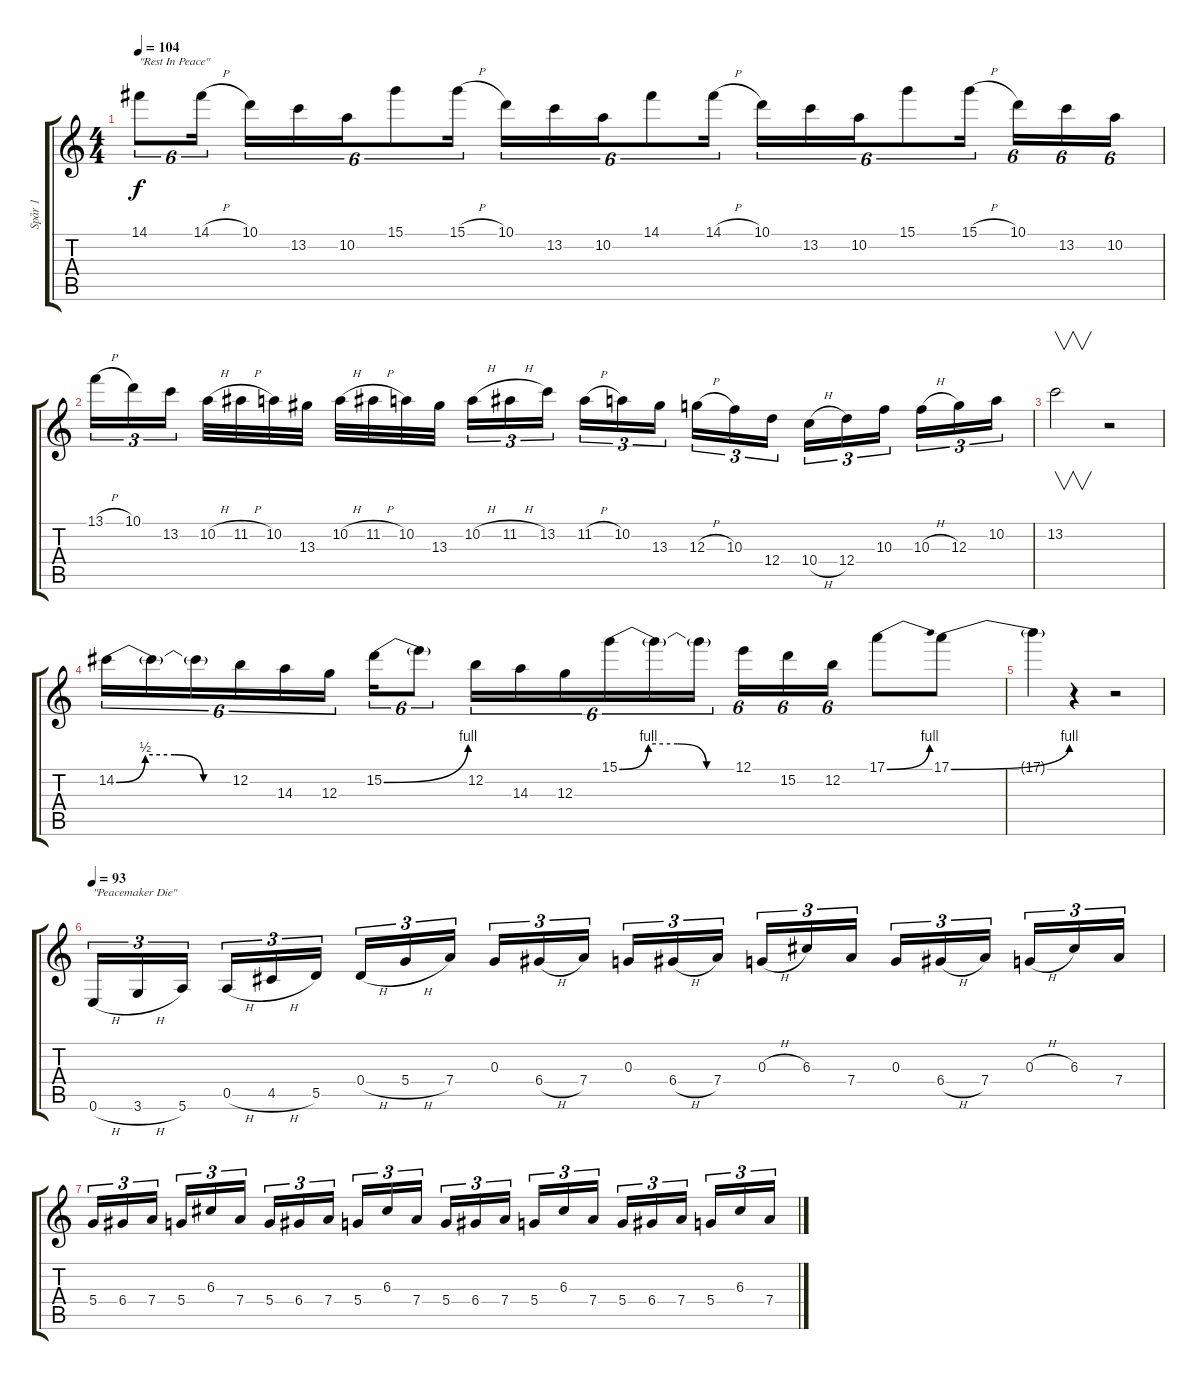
\track ("Spår 1" "Spår 1") {instrument distortionguitar}
\staff {score tabs}
\tuning (E4 B3 G3 D3 A2 E2) {hide}
\ts (4 4)
\tempo 104
\clef g2
\ks c
14.1.8{tu (6 4) txt "\"Rest In Peace\"" dy f} 14.1{h}.16{tu (6 4)} 10.1.16{tu (6 4)} 13.2.16{tu (6 4)} 10.2.16{tu (6 4)} 15.1.8{tu (6 4)} 15.1{h}.16{tu (6 4)} 10.1.16{tu (6 4)} 13.2.16{tu (6 4)} 10.2.16{tu (6 4)} 14.1.8{tu (6 4)} 14.1{h}.16{tu (6 4)} 10.1.16{tu (6 4)} 13.2.16{tu (6 4)} 10.2.16{tu (6 4)} 15.1.8{tu (6 4)} 15.1{h}.16{tu (6 4)} 10.1.16{tu (6 4)} 13.2.16{tu (6 4)} 10.2.16{tu (6 4)} |
13.1{h}.16{tu (3 2)} 10.1.16{tu (3 2)} 13.2.16{tu (3 2)} 10.2{h}.32 11.2{h}.32 10.2.32 13.3.32 10.2{h}.32 11.2{h}.32 10.2.32 13.3.32 10.2{h}.16{tu (3 2)} 11.2{h}.16{tu (3 2)} 13.2.16{tu (3 2)} 11.2{h}.16{tu (3 2)} 10.2.16{tu (3 2)} 13.3.16{tu (3 2)} 12.3{h}.16{tu (3 2)} 10.3.16{tu (3 2)} 12.4.16{tu (3 2)} 10.4{h}.16{tu (3 2)} 12.4.16{tu (3 2)} 10.3.16{tu (3 2)} 10.3{h}.16{tu (3 2)} 12.3.16{tu (3 2)} 10.2.16{tu (3 2)} |
13.2.2{v} r.2 |
14.2{be (custom 0 0 15 2 30 2 45 0 60 0)}.16{tu (6 4)} 14.2{t}.16{tu (6 4)} 14.2{t}.16{tu (6 4)} 12.2.16{tu (6 4)} 14.3.16{tu (6 4)} 12.3.16{tu (6 4)} 15.2{be (bend 0 0 60 4)}.16{tu (6 4)} 15.2{t}.8{tu (6 4)} 12.2.16{tu (6 4)} 14.3.16{tu (6 4)} 12.3.16{tu (6 4)} 15.1{be (custom 0 0 15 4 30 4 45 0 60 0)}.16{tu (6 4)} 15.1{t}.16{tu (6 4)} 15.1{t}.16{tu (6 4)} 12.1.16{tu (6 4)} 15.2.16{tu (6 4)} 12.2.16{tu (6 4)} 17.1{be (bend 0 0 60 4)}.8 17.1{be (bend 0 0 60 4)}.8 |
17.1{t}.4 r.4 r.2 |
\tempo 93
0.6{h}.16{tu (3 2) txt "\"Peacemaker Die\""} 3.6{h}.16{tu (3 2)} 5.6.16{tu (3 2)} 0.5{h}.16{tu (3 2)} 4.5{h}.16{tu (3 2)} 5.5.16{tu (3 2)} 0.4{h}.16{tu (3 2)} 5.4{h}.16{tu (3 2)} 7.4.16{tu (3 2)} 0.3.16{tu (3 2)} 6.4{h}.16{tu (3 2)} 7.4.16{tu (3 2)} 0.3.16{tu (3 2)} 6.4{h}.16{tu (3 2)} 7.4.16{tu (3 2)} 0.3{h}.16{tu (3 2)} 6.3.16{tu (3 2)} 7.4.16{tu (3 2)} 0.3.16{tu (3 2)} 6.4{h}.16{tu (3 2)} 7.4.16{tu (3 2)} 0.3{h}.16{tu (3 2)} 6.3.16{tu (3 2)} 7.4.16{tu (3 2)} |
5.4.16{tu (3 2)} 6.4.16{tu (3 2)} 7.4.16{tu (3 2)} 5.4.16{tu (3 2)} 6.3.16{tu (3 2)} 7.4.16{tu (3 2)} 5.4.16{tu (3 2)} 6.4.16{tu (3 2)} 7.4.16{tu (3 2)} 5.4.16{tu (3 2)} 6.3.16{tu (3 2)} 7.4.16{tu (3 2)} 5.4.16{tu (3 2)} 6.4.16{tu (3 2)} 7.4.16{tu (3 2)} 5.4.16{tu (3 2)} 6.3.16{tu (3 2)} 7.4.16{tu (3 2)} 5.4.16{tu (3 2)} 6.4.16{tu (3 2)} 7.4.16{tu (3 2)} 5.4.16{tu (3 2)} 6.3.16{tu (3 2)} 7.4.16{tu (3 2)}
